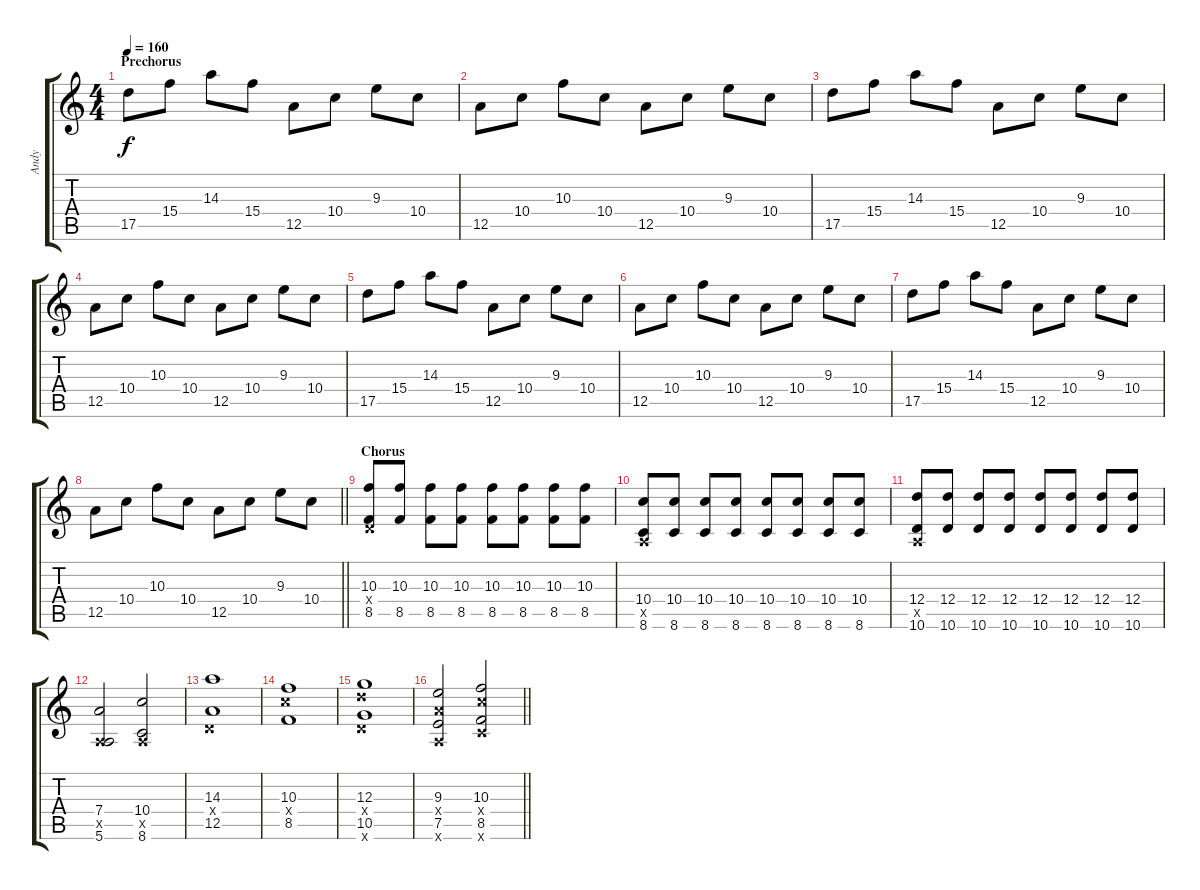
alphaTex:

\track ("Andy" "Andy") {instrument distortionguitar}
\staff {score tabs}
\tuning (E4 B3 G3 D3 A2 E2) {hide}
\ts (4 4)
\section ("" "Prechorus")
\tempo 160
\clef g2
\ks c
17.5.8{dy f} 15.4.8 14.3.8 15.4.8 12.5.8 10.4.8 9.3.8 10.4.8 |
12.5.8 10.4.8 10.3.8 10.4.8 12.5.8 10.4.8 9.3.8 10.4.8 |
17.5.8 15.4.8 14.3.8 15.4.8 12.5.8 10.4.8 9.3.8 10.4.8 |
12.5.8 10.4.8 10.3.8 10.4.8 12.5.8 10.4.8 9.3.8 10.4.8 |
17.5.8 15.4.8 14.3.8 15.4.8 12.5.8 10.4.8 9.3.8 10.4.8 |
12.5.8 10.4.8 10.3.8 10.4.8 12.5.8 10.4.8 9.3.8 10.4.8 |
17.5.8 15.4.8 14.3.8 15.4.8 12.5.8 10.4.8 9.3.8 10.4.8 |
\barLineRight lightlight
12.5.8 10.4.8 10.3.8 10.4.8 12.5.8 10.4.8 9.3.8 10.4.8 |
\section ("" "Chorus")
(10.3 0.4{x} 8.5).8 (10.3 8.5).8 (10.3 8.5).8 (10.3 8.5).8 (10.3 8.5).8 (10.3 8.5).8 (10.3 8.5).8 (10.3 8.5).8 |
(10.4 0.5{x} 8.6).8 (10.4 8.6).8 (10.4 8.6).8 (10.4 8.6).8 (10.4 8.6).8 (10.4 8.6).8 (10.4 8.6).8 (10.4 8.6).8 |
(12.4 0.5{x} 10.6).8 (12.4 10.6).8 (12.4 10.6).8 (12.4 10.6).8 (12.4 10.6).8 (12.4 10.6).8 (12.4 10.6).8 (12.4 10.6).8 |
(7.4 0.5{x} 5.6).2 (10.4 0.5{x} 8.6).2 |
(14.3 0.4{x} 12.5).1 |
(10.3 10.4{x} 8.5).1 |
(12.3 12.4{x} 10.5 10.6{x}).1 |
\barLineRight lightlight
(9.3 7.4{x} 7.5 5.6{x}).2 (10.3 10.4{x} 8.5 8.6{x}).2
